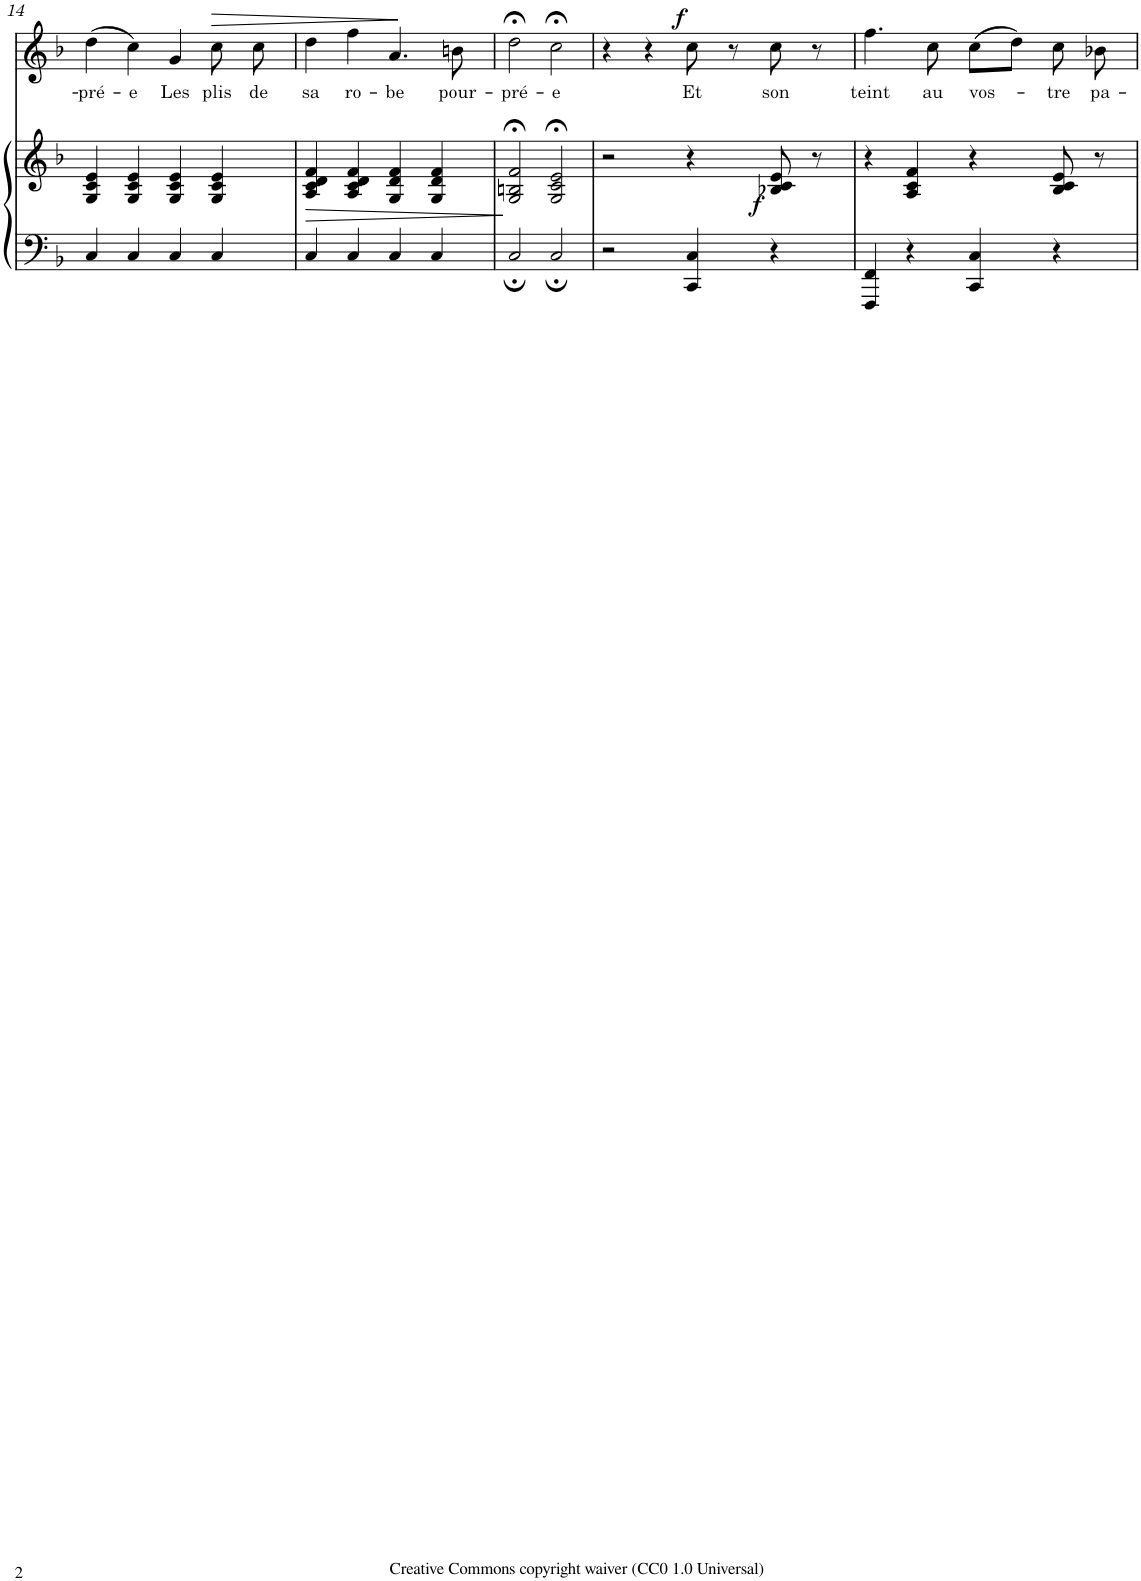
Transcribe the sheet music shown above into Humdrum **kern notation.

**kern	**kern	**dynam	**kern	**text	**dynam
*part2	*part2	*part2	*part1	*part1	*part1
*staff3	*staff2	*staff2/3	*staff1	*staff1	*staff1
*I"Piano	*	*	*I"Chant Voice	*	*
*I'Pno	*	*	*	*	*
!!LO:PB:g=z
*clefF4	*clefG2	*	*clefG2	*	*
*k[b-]	*k[b-]	*	*k[b-]	*	*
*M4/4	*M4/4	*	*M4/4	*	*
*met(c)	*met(c)	*	*met(c)	*	*
=14	=14	=14	=14	=14	=14
!	!	!	!	!LO:LY:b	!
4C/	4G/ 4c/ 4e/	.	(4dd\	-pré-	.
!	!	!	!	!LO:LY:b	!
4C/	4G/ 4c/ 4e/	.	4cc\)	-e	.
!	!	!	!	!LO:LY:b	!
4C/	4G/ 4c/ 4e/	.	4g/	Les	.
!	!	!	!	!LO:LY:b	!LO:HP:b
4C/	4G/ 4c/ 4e/	.	8cc\	plis	>
!	!	!	!	!LO:LY:b	!
.	.	.	8cc\	de	.
=15	=15	=15	=15	=15	=15
!	!	!LO:HP:b	!	!LO:LY:b	!
4C/	4A/ 4c/ 4d/ 4f/	>	4dd\	sa	.
!	!	!	!	!LO:LY:b	!
4C/	4A/ 4c/ 4d/ 4f/	.	4ff\	ro-	.
!	!	!	!	!LO:LY:b	!
4C/	4G/ 4d/ 4f/	.	4.a/	-be	]
4C/	4G/ 4d/ 4f/	.	.	.	.
!	!	!	!	!LO:LY:b	!
.	.	.	8bn\	pour-	.
.	.	]	.	.	.
=16	=16	=16	=16	=16	=16
!	!	!	!	!LO:LY:b	!
2C;/	2G/;< 2Bn/;< 2f/;<	.	2dd;<\	-pré-	.
!	!	!	!	!LO:LY:b	!
2C;/	2G/;< 2c/;< 2e/;<	.	2cc;<\	-e	.
=17	=17	=17	=17	=17	=17
2r	2r	.	4r	.	.
.	.	.	4r	.	.
!	!	!	!	!LO:LY:b	!LO:DY:a
4CC/ 4C/	4r	.	8cc\	Et	f
.	.	.	8r	.	.
!	!	!LO:DY:b	!	!LO:LY:b	!
4r	8B-X/ 8c/ 8e/	f	8cc\	son	.
.	8r	.	8r	.	.
=18	=18	=18	=18	=18	=18
!	!	!	!	!LO:LY:b	!
4FFF/ 4FF/	4r	.	4.ff\	teint	.
4r	4A/ 4c/ 4f/	.	.	.	.
!	!	!	!	!LO:LY:b	!
.	.	.	8cc\	au	.
!	!	!	!	!LO:LY:b	!
4CC/ 4C/	4r	.	(8cc\L	vos-	.
.	.	.	8dd\J)	.	.
!	!	!	!	!LO:LY:b	!
4r	8B-/ 8c/ 8e/	.	8cc\	-tre	.
!	!	!	!	!LO:LY:b	!
.	8r	.	8b-X\	pa-	.
=	=	=	=	=	=
*-	*-	*-	*-	*-	*-
